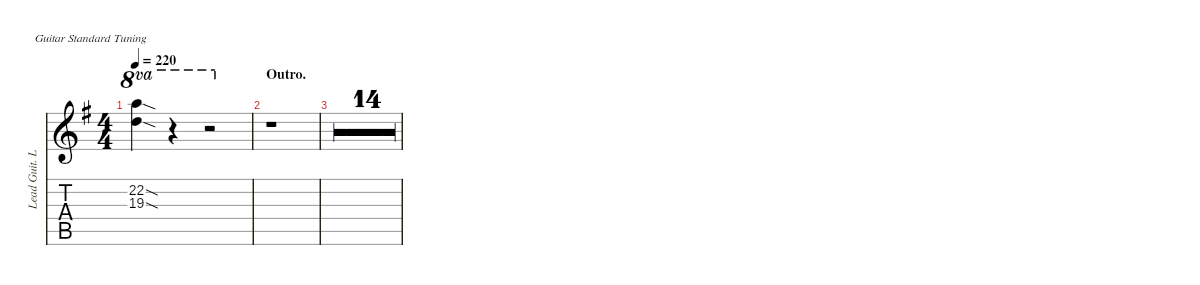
\hideDynamics
\bracketExtendMode nobrackets
\multiBarRest
\otherSystemsTrackNameOrientation horizontal
\track ("Lead Guit. L" "Lead Guit. L") {defaultSystemsLayout 4 multiBarRest instrument distortionguitar}
\staff {score tabs}
\tuning (E4 B3 G3 D3 A2 E2)
\ts (4 4)
\tempo 220
\clef g2
\scale
0.95489
\ks g
(22.2{sod acc forcenatural} 19.3{sod acc forcenatural}).4{ot 8va dy f beam Down} r.4{ot 8va beam Down} r.2{ot 8va beam Down} |
\section ("" "Outro.")
r.1{beam Down} |
r.1{beam Down} |
r.1{beam Down} |
r.1{beam Down} |
r.1{beam Down} |
r.1{beam Down} |
r.1{beam Down} |
r.1{beam Down} |
r.1{beam Down} |
r.1{beam Down} |
r.1{beam Down} |
r.1{beam Down} |
r.1{beam Down} |
r.1{beam Down} |
r.1{beam Down}
